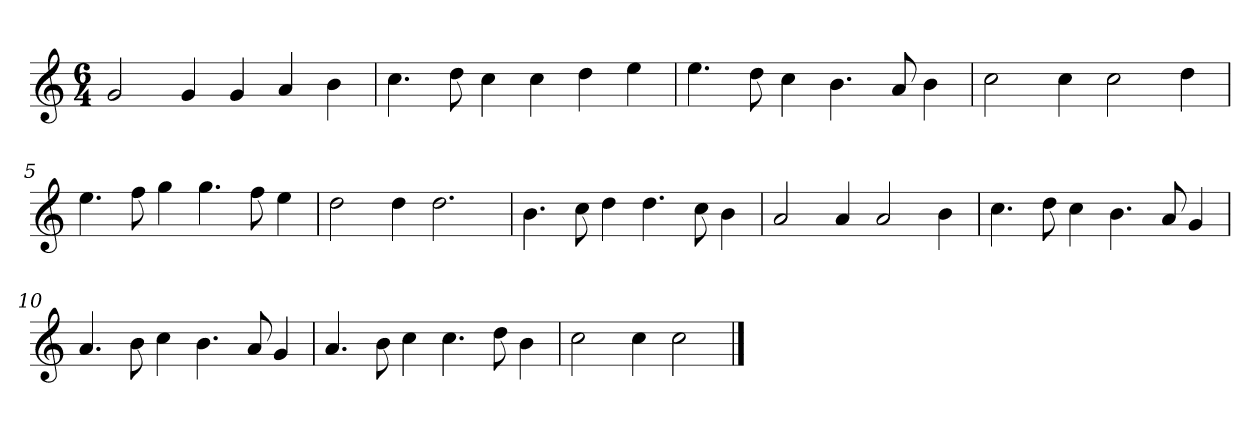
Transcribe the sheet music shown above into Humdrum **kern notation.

**kern
*part1
*staff1
*k[]
*M6/4
*MM120
=1
2g
4g
4g
4a
4b
=2
4.cc
8dd
4cc
4cc
4dd
4ee
=3
4.ee
8dd
4cc
4.b
8a
4b
=4
2cc
4cc
2cc
4dd
=5
4.ee
8ff
4gg
4.gg
8ff
4ee
=6
2dd
4dd
2.dd
=7
4.b
8cc
4dd
4.dd
8cc
4b
=8
2a
4a
2a
4b
=9
4.cc
8dd
4cc
4.b
8a
4g
=10
4.a
8b
4cc
4.b
8a
4g
=11
4.a
8b
4cc
4.cc
8dd
4b
=12
2cc
4cc
2cc
==
*-
